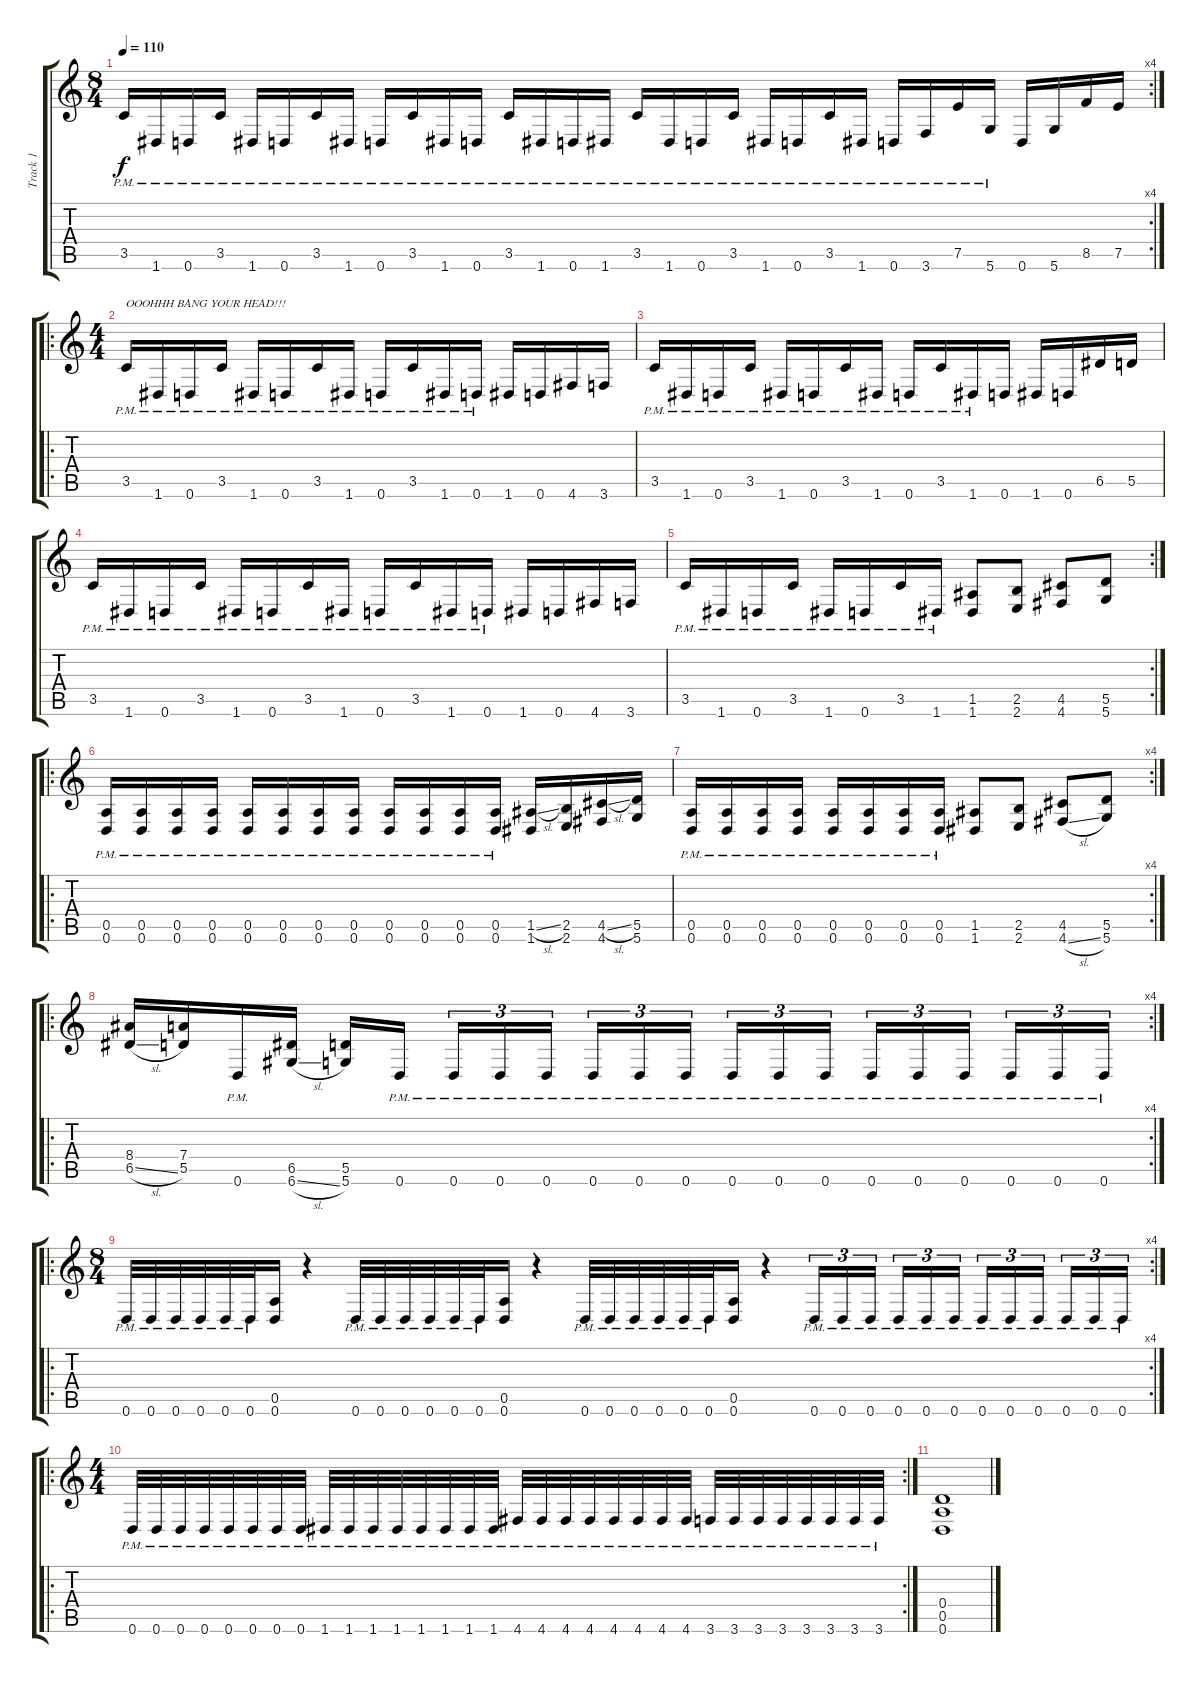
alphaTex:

\track ("Track 1" "Track 1") {instrument overdrivenguitar}
\staff {score tabs}
\tuning (E4 B3 G3 D3 A2 D2) {hide}
\rc 4
\ts (8 4)
\tempo 110
\clef g2
\ks c
3.5{pm}.16{dy f} 1.6{pm}.16 0.6{pm}.16 3.5{pm}.16 1.6{pm}.16 0.6{pm}.16 3.5{pm}.16 1.6{pm}.16 0.6{pm}.16 3.5{pm}.16 1.6{pm}.16 0.6{pm}.16 3.5{pm}.16 1.6{pm}.16 0.6{pm}.16 1.6{pm}.16 3.5{pm}.16 1.6{pm}.16 0.6{pm}.16 3.5{pm}.16 1.6{pm}.16 0.6{pm}.16 3.5{pm}.16 1.6{pm}.16 0.6{pm}.16 3.6{pm}.16 7.5{pm}.16 5.6{pm}.16 0.6.16 5.6.16 8.5.16 7.5.16 |
\ro
\ts (4 4)
3.5{pm}.16{txt "OOOHHH BANG YOUR HEAD!!!"} 1.6{pm}.16 0.6{pm}.16 3.5{pm}.16 1.6{pm}.16 0.6{pm}.16 3.5{pm}.16 1.6{pm}.16 0.6{pm}.16 3.5{pm}.16 1.6{pm}.16 0.6{pm}.16 1.6.16 0.6.16 4.6.16 3.6.16 |
3.5{pm}.16 1.6{pm}.16 0.6{pm}.16 3.5{pm}.16 1.6{pm}.16 0.6{pm}.16 3.5{pm}.16 1.6{pm}.16 0.6{pm}.16 3.5{pm}.16 1.6{pm}.16 0.6.16 1.6.16 0.6.16 6.5.16 5.5.16 |
3.5{pm}.16 1.6{pm}.16 0.6{pm}.16 3.5{pm}.16 1.6{pm}.16 0.6{pm}.16 3.5{pm}.16 1.6{pm}.16 0.6{pm}.16 3.5{pm}.16 1.6{pm}.16 0.6{pm}.16 1.6.16 0.6.16 4.6.16 3.6.16 |
\rc 2
3.5{pm}.16 1.6{pm}.16 0.6{pm}.16 3.5{pm}.16 1.6{pm}.16 0.6{pm}.16 3.5{pm}.16 1.6{pm}.16 (1.5 1.6).8 (2.5 2.6).8 (4.5 4.6).8 (5.5 5.6).8 |
\ro
(0.5{pm} 0.6{pm}).16 (0.5{pm} 0.6{pm}).16 (0.5{pm} 0.6{pm}).16 (0.5{pm} 0.6{pm}).16 (0.5{pm} 0.6{pm}).16 (0.5{pm} 0.6{pm}).16 (0.5{pm} 0.6{pm}).16 (0.5{pm} 0.6{pm}).16 (0.5{pm} 0.6{pm}).16 (0.5{pm} 0.6{pm}).16 (0.5{pm} 0.6{pm}).16 (0.5{pm} 0.6{pm}).16 (1.5{sl} 1.6).16 (2.5 2.6).16 (4.5{sl} 4.6).16 (5.5 5.6).16 |
\rc 4
(0.5{pm} 0.6{pm}).16 (0.5{pm} 0.6{pm}).16 (0.5{pm} 0.6{pm}).16 (0.5{pm} 0.6{pm}).16 (0.5{pm} 0.6{pm}).16 (0.5{pm} 0.6{pm}).16 (0.5{pm} 0.6{pm}).16 (0.5{pm} 0.6{pm}).16 (1.5 1.6).8 (2.5 2.6).8 (4.5 4.6{sl}).8 (5.5 5.6).8 |
\ro
\rc 4
(8.4 6.5{sl}).16 (7.4 5.5).16 0.6{pm}.16 (6.5 6.6{sl}).16 (5.5 5.6).16 0.6{pm}.16{beam splitsecondary} 0.6{pm}.16{tu (3 2)} 0.6{pm}.16{tu (3 2)} 0.6{pm}.16{tu (3 2)} 0.6{pm}.16{tu (3 2)} 0.6{pm}.16{tu (3 2)} 0.6{pm}.16{tu (3 2) beam splitsecondary} 0.6{pm}.16{tu (3 2)} 0.6{pm}.16{tu (3 2)} 0.6{pm}.16{tu (3 2)} 0.6{pm}.16{tu (3 2)} 0.6{pm}.16{tu (3 2)} 0.6{pm}.16{tu (3 2) beam splitsecondary} 0.6{pm}.16{tu (3 2)} 0.6{pm}.16{tu (3 2)} 0.6{pm}.16{tu (3 2)} |
\ro
\rc 4
\ts (8 4)
0.6{pm}.32 0.6{pm}.32 0.6{pm}.32 0.6{pm}.32 0.6{pm}.32 0.6{pm}.32 (0.5 0.6).16 r.4 0.6{pm}.32 0.6{pm}.32 0.6{pm}.32 0.6{pm}.32 0.6{pm}.32 0.6{pm}.32 (0.5 0.6).16 r.4 0.6{pm}.32 0.6{pm}.32 0.6{pm}.32 0.6{pm}.32 0.6{pm}.32 0.6{pm}.32 (0.5 0.6).16 r.4 0.6{pm}.16{tu (3 2)} 0.6{pm}.16{tu (3 2)} 0.6{pm}.16{tu (3 2) beam splitsecondary} 0.6{pm}.16{tu (3 2)} 0.6{pm}.16{tu (3 2)} 0.6{pm}.16{tu (3 2)} 0.6{pm}.16{tu (3 2)} 0.6{pm}.16{tu (3 2)} 0.6{pm}.16{tu (3 2) beam splitsecondary} 0.6{pm}.16{tu (3 2)} 0.6{pm}.16{tu (3 2)} 0.6{pm}.16{tu (3 2)} |
\ro
\rc 2
\ts (4 4)
0.6{pm}.32 0.6{pm}.32 0.6{pm}.32 0.6{pm}.32 0.6{pm}.32 0.6{pm}.32 0.6{pm}.32 0.6{pm}.32 1.6{pm}.32 1.6{pm}.32 1.6{pm}.32 1.6{pm}.32 1.6{pm}.32 1.6{pm}.32 1.6{pm}.32 1.6{pm}.32 4.6{pm}.32 4.6{pm}.32 4.6{pm}.32 4.6{pm}.32 4.6{pm}.32 4.6{pm}.32 4.6{pm}.32 4.6{pm}.32 3.6{pm}.32 3.6{pm}.32 3.6{pm}.32 3.6{pm}.32 3.6{pm}.32 3.6{pm}.32 3.6{pm}.32 3.6{pm}.32 |
(0.4 0.5 0.6).1
